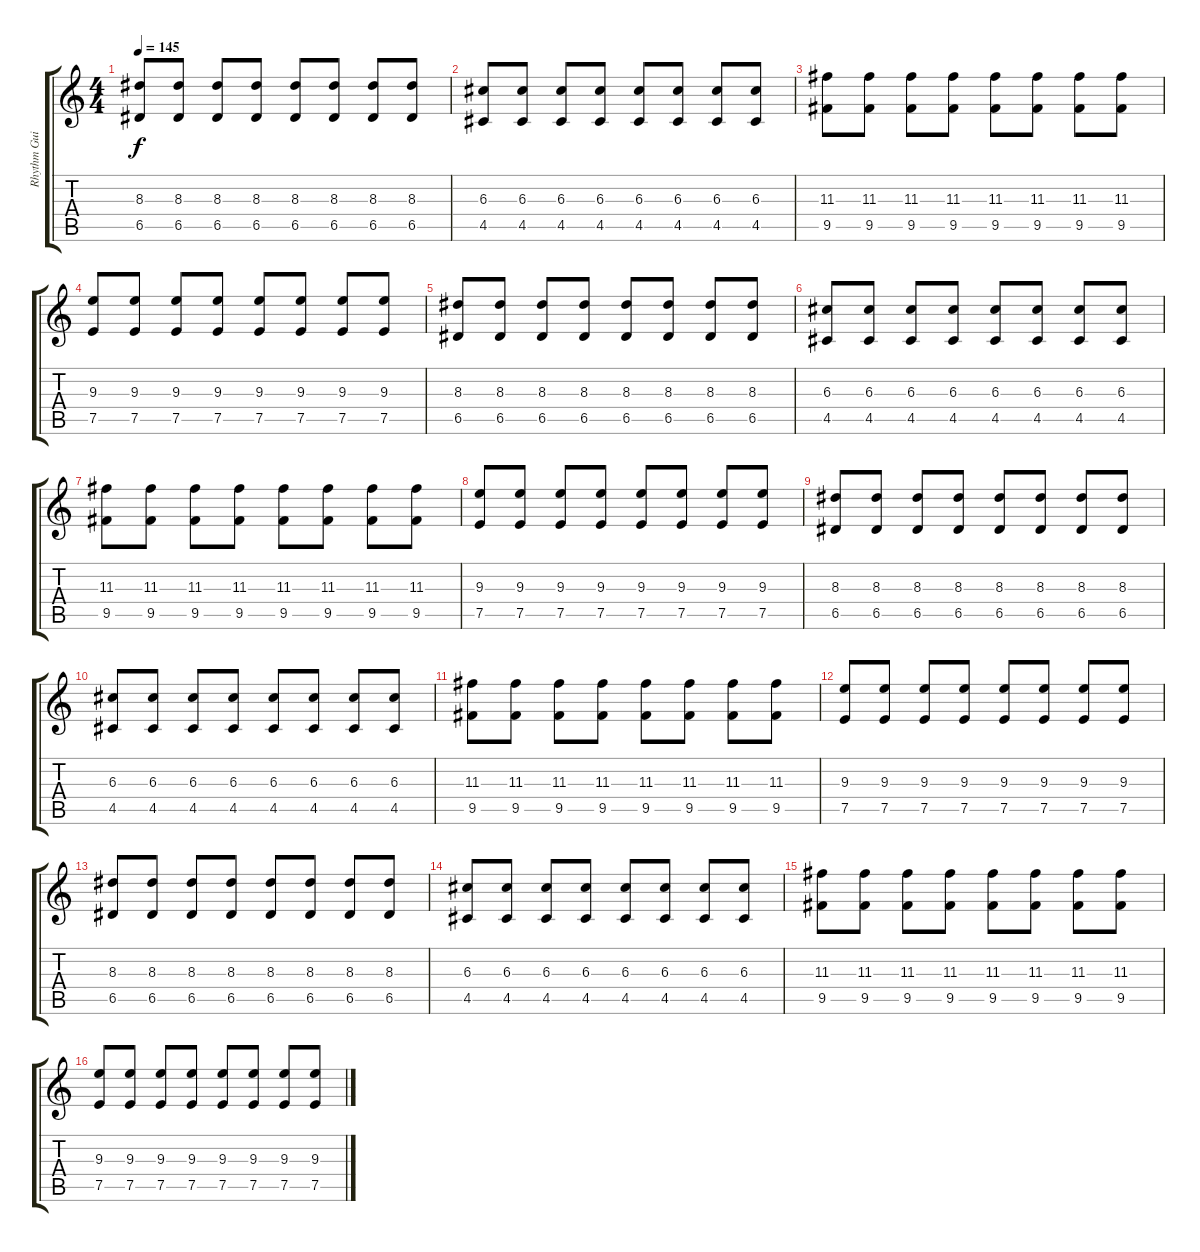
\track ("Rhythm Guitar" "Rhythm Gui") {instrument overdrivenguitar}
\staff {score tabs}
\tuning (E4 B3 G3 D3 A2 E2) {hide}
\ts (4 4)
\tempo 145
\clef g2
\ks c
(8.3 6.5).8{dy f} (8.3 6.5).8 (8.3 6.5).8 (8.3 6.5).8 (8.3 6.5).8 (8.3 6.5).8 (8.3 6.5).8 (8.3 6.5).8 |
(6.3 4.5).8 (6.3 4.5).8 (6.3 4.5).8 (6.3 4.5).8 (6.3 4.5).8 (6.3 4.5).8 (6.3 4.5).8 (6.3 4.5).8 |
(11.3 9.5).8{volume 8 instrument acousticguitarsteel} (11.3 9.5).8 (11.3 9.5).8 (11.3 9.5).8 (11.3 9.5).8 (11.3 9.5).8 (11.3 9.5).8 (11.3 9.5).8 |
(9.3 7.5).8 (9.3 7.5).8 (9.3 7.5).8 (9.3 7.5).8 (9.3 7.5).8 (9.3 7.5).8 (9.3 7.5).8 (9.3 7.5).8 |
(8.3 6.5).8 (8.3 6.5).8 (8.3 6.5).8 (8.3 6.5).8 (8.3 6.5).8 (8.3 6.5).8 (8.3 6.5).8 (8.3 6.5).8 |
(6.3 4.5).8 (6.3 4.5).8 (6.3 4.5).8 (6.3 4.5).8 (6.3 4.5).8 (6.3 4.5).8 (6.3 4.5).8 (6.3 4.5).8 |
(11.3 9.5).8{volume 8 instrument acousticguitarsteel} (11.3 9.5).8 (11.3 9.5).8 (11.3 9.5).8 (11.3 9.5).8 (11.3 9.5).8 (11.3 9.5).8 (11.3 9.5).8 |
(9.3 7.5).8 (9.3 7.5).8 (9.3 7.5).8 (9.3 7.5).8 (9.3 7.5).8 (9.3 7.5).8 (9.3 7.5).8 (9.3 7.5).8 |
(8.3 6.5).8 (8.3 6.5).8 (8.3 6.5).8 (8.3 6.5).8 (8.3 6.5).8 (8.3 6.5).8 (8.3 6.5).8 (8.3 6.5).8 |
(6.3 4.5).8 (6.3 4.5).8 (6.3 4.5).8 (6.3 4.5).8 (6.3 4.5).8 (6.3 4.5).8 (6.3 4.5).8 (6.3 4.5).8 |
(11.3 9.5).8{volume 8 instrument acousticguitarsteel} (11.3 9.5).8 (11.3 9.5).8 (11.3 9.5).8 (11.3 9.5).8 (11.3 9.5).8 (11.3 9.5).8 (11.3 9.5).8 |
(9.3 7.5).8 (9.3 7.5).8 (9.3 7.5).8 (9.3 7.5).8 (9.3 7.5).8 (9.3 7.5).8 (9.3 7.5).8 (9.3 7.5).8 |
(8.3 6.5).8 (8.3 6.5).8 (8.3 6.5).8 (8.3 6.5).8 (8.3 6.5).8 (8.3 6.5).8 (8.3 6.5).8 (8.3 6.5).8 |
(6.3 4.5).8 (6.3 4.5).8 (6.3 4.5).8 (6.3 4.5).8 (6.3 4.5).8 (6.3 4.5).8 (6.3 4.5).8 (6.3 4.5).8 |
(11.3 9.5).8{volume 8 instrument acousticguitarsteel} (11.3 9.5).8 (11.3 9.5).8 (11.3 9.5).8 (11.3 9.5).8 (11.3 9.5).8 (11.3 9.5).8 (11.3 9.5).8 |
(9.3 7.5).8 (9.3 7.5).8 (9.3 7.5).8 (9.3 7.5).8 (9.3 7.5).8 (9.3 7.5).8 (9.3 7.5).8 (9.3 7.5).8
